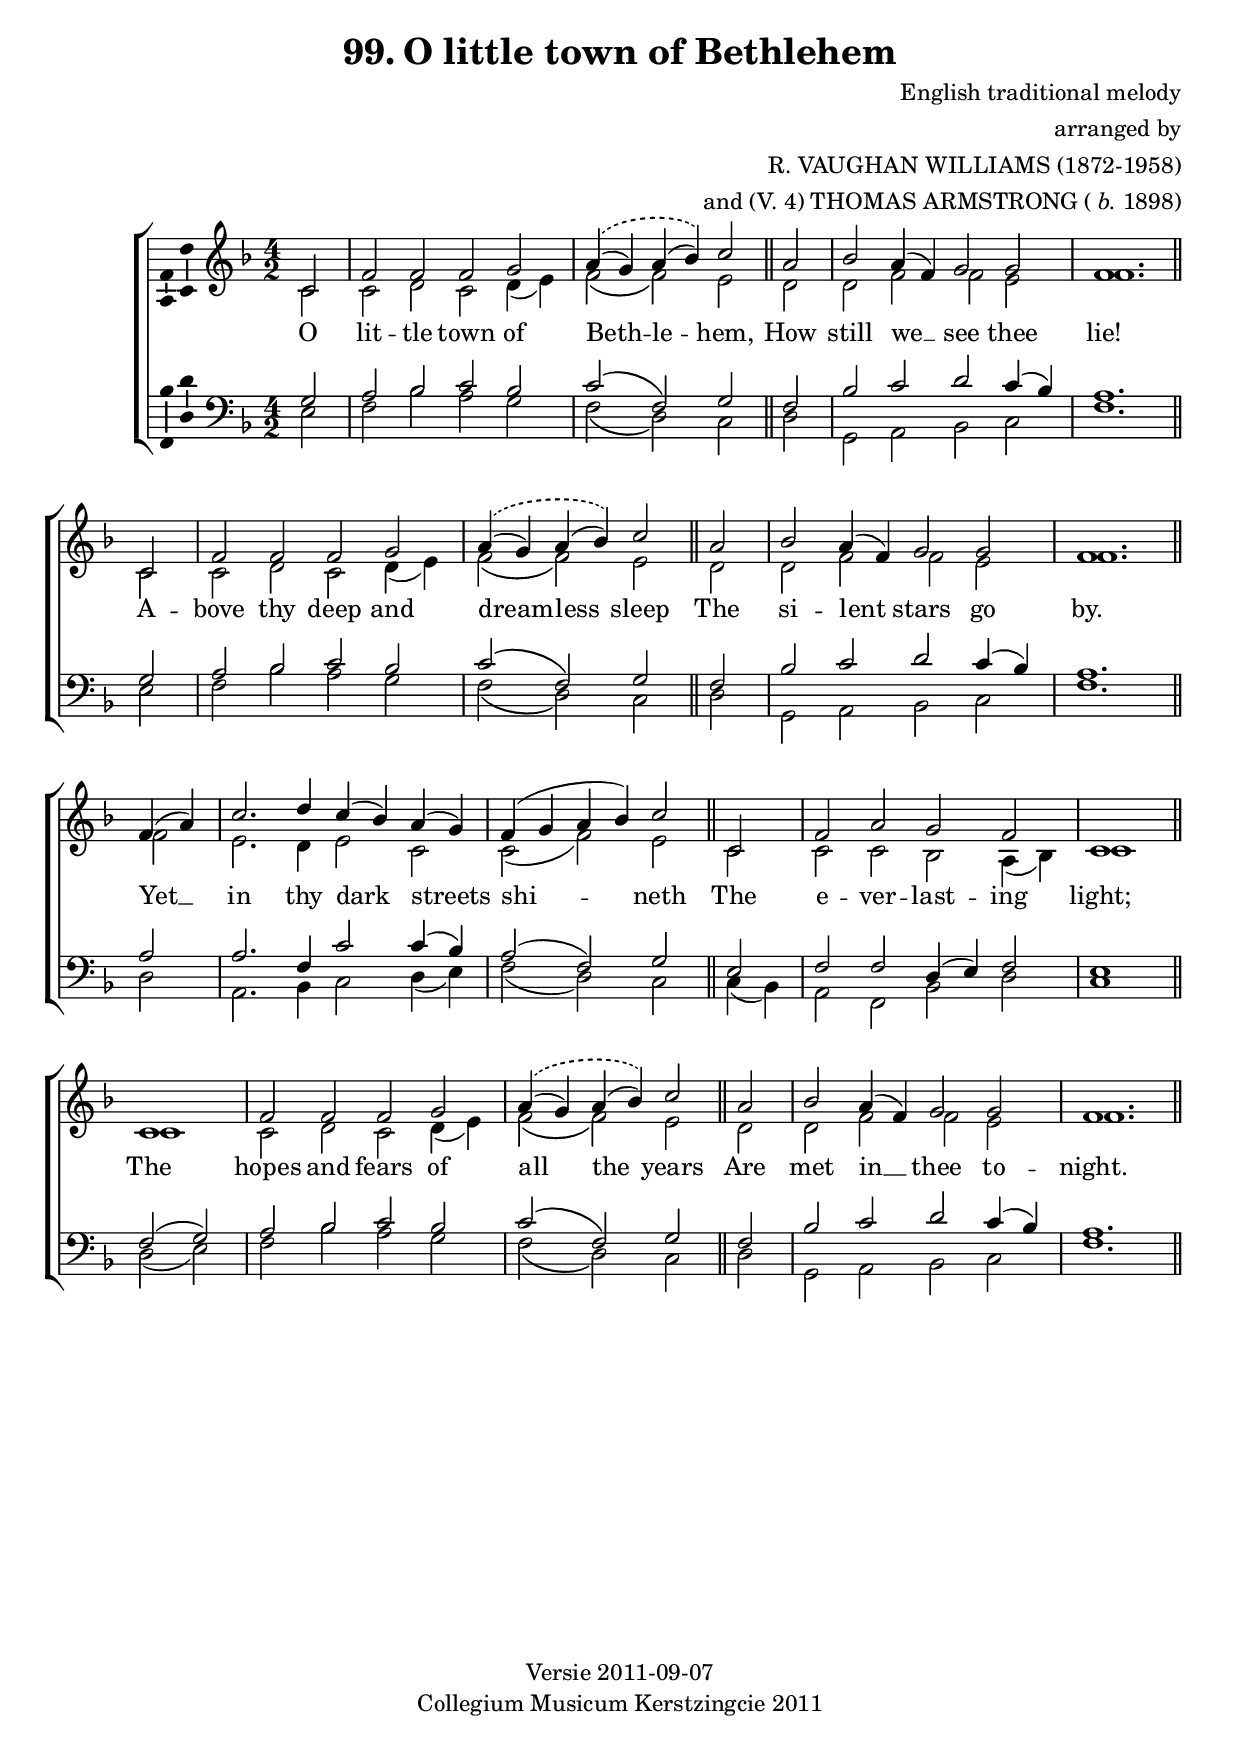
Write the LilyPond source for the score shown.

% vim: set fileformat=dos:
\version "2.12.3"

% vim: set fileformat=dos:

\version "2.12.3"

mbreak = {\bar "||" \break}

sopmain = {
  \tag #'partial { \partial 2 c='2 | }
  f2 f2 f2 g2 |
  \phrasingSlurDashed
  a4(\( g4) a4( bes4)\) c2 \bar "||" a2 |
  bes2 a4( f4) g2 g2 |
  f1.
}
soprano = \relative c' {
  \time 4/2
  \key f \major
  % o little town of Bethlehem, how
  % still we see thee
  % lie.
  \keepWithTag #'partial { \sopmain }
  \mbreak

  % Above thy deep and
  % dreamless sleep the
  % silent stars go
  % by
  \keepWithTag #'partial { \sopmain }
  \mbreak

  % Yet in thy dark streets
  f4( a4) |
  c2. d4 c4( bes4) a4( g4) |
  % shineth
  f4( g4 a4 bes4) c2 \bar "||"
  % The everlasting
  c,2  |
  f2 a2 g2 f2
  % light
  c1
  \mbreak

  % The 
  % hopes and fears of 
  % all the years are 
  % met in thee tonight
  c1
  \removeWithTag #'partial { \sopmain }
}

altmain = {
  \tag #'partial { \partial 2 c='2 | }
  c2 d2 c2 d4( e4) |
  f2\( f2\) e2 \bar "||" d2
  d2 f2 f2 e2 |
  f1.
}

alto = \relative c' {
  \time 4/2
  \keepWithTag #'partial { \altmain  }
  \mbreak
  \keepWithTag #'partial { \altmain  }
  \mbreak
  
  f2 e2. d4 e2 c2 |
  c2( f2) e2 \bar "||" c2 |
  c2 c2 bes2 a4( bes4) |
  c1
  \mbreak

  c1
  \removeWithTag #'partial { \altmain }
}

tenormain = {
  \tag #'partial { \partial 2 g=2 | }
  a2 bes c bes |
  c2\( f,2\) g2 \bar "||" f2 |
  bes2 c2 d2 c4( bes4) |
  a1.
}

tenor = \relative c' {
  \key f \major
  \time 4/2
  \keepWithTag #'partial { \tenormain }
  \mbreak

  \keepWithTag #'partial { \tenormain }
  \mbreak

  a2 |
  a2. f4 c'2 c4( bes4) |
  a2( f2) g2 \bar "||" e2 |
  f2 f2 d4( e4) f2 |
  e1
  \mbreak

  f2( g2)
  \removeWithTag #'partial { \tenormain }
  \mbreak
}


bassmain = {
  \tag #'partial { \partial 2 e=2 | }
  f=2 bes a g |
  f\( d\) c \bar "||" d |
  g, a bes c |
  f1.
}

bass = \relative c {
  \key f \major
  \time 4/2
  \keepWithTag #'partial { \bassmain }
  \mbreak

  \keepWithTag #'partial { \bassmain }
  \mbreak

  d2 |
  a2. bes4 c2 d4( e4) |
  f2( d2) c2 \bar "||" c4( bes4) |
  a2 f2 bes2 d2 |
  c1
  \mbreak

  d2( e2)
  \removeWithTag #'partial { \bassmain }
  \mbreak
}

verseOne = \lyricmode {
  O lit -- tle town of __ |
  Beth -- le -- hem, How |
  still we __ see thee |
  lie! A -- |
  bove thy deep and __ |
  dream -- less sleep The |
  si -- lent stars go __ by. Yet __ 
  in thy dark __ streets __ |
  shi -- neth The |
  e -- ver -- last -- ing __ |
  light; The __ |
  hopes and fears of |
  all the years Are |
  met in __ thee to -- |
  night.
}

verseTwo = \lyricmode {
  O mor -- ning stars, to -- ge -- _ ther
}


nummer = "99." % FIXME

\header {
  title = \markup {\nummer "O little town of Bethlehem"}
  arranger = \markup { \right-column {
    \line { English traditional melody }
    \line { arranged by }
    \line { R. VAUGHAN WILLIAMS (1872-1958) }
    \line { and (V. 4) THOMAS ARMSTRONG (\italic{b.} 1898) }
  }}
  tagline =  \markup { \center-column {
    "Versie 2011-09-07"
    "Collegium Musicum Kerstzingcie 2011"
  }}
}

% This useful function kills extenders that are too short to be useful
% Combine this with \override LyricExtender #'minimum-length = #0 for
% beautiful results: an extender if there is space, no extender if there
% is not.
#(define (conditional-kill-lyric-extender-callback . args)
   (lambda (grob)
    (let* ((minimum-length
            (if (null? args)
             (ly:grob-property grob 'minimum-length 0)
             (car args)))
           (X-extent (ly:stencil-extent (ly:grob-property grob 'stencil empty-stencil) X))
           (length (- (cdr X-extent) (car X-extent))))
     (if (> minimum-length length)
      (ly:grob-suicide! grob)))))

\score {
  \new ChoirStaff <<
    \new Staff = "upper" <<
      \clef "treble"
      \new Voice = "vSoprano" { 
        \override Ambitus #'X-offset = #2.0
        \voiceOne \soprano 
      }
      \new Voice = "vAlto" { \voiceTwo \alto }
    >>

    \new Lyrics \lyricsto "vSoprano" \verseOne

    \new Staff = "lower" <<
      \clef "bass"
      \new Voice = "vTenor" { 
        \override Ambitus #'X-offset = #2.0
        \voiceOne \tenor 
      }
      \new Voice = "vBass" { \voiceTwo \bass }
    >>
  >>
  \layout { 
    % We can haz ambitus to display pitch range?
    \context { \Voice 
      \consists "Ambitus_engraver"
    }
    % Beautiful extender lines
    \context { \Lyrics
      \override LyricExtender #'minimum-length = #0
      \override LyricExtender #'after-line-breaking = %
         #(conditional-kill-lyric-extender-callback 1)
    }
    % space-saving tweaks
    %\context { \Staff
      %\override VerticalAxisGroup #'minimum-Y-extent = #'(-1 . 1)
    %}
    %\context { \Lyrics
      %\override VerticalAxisGroup #'Y-extent = #'(-0.1 . 0.1)
    %}
    %\context { \Lyrics
      %\override VerticalAxisGroup #'minimum-Y-extent = #'(0 . 0)
    %}
  }
}
